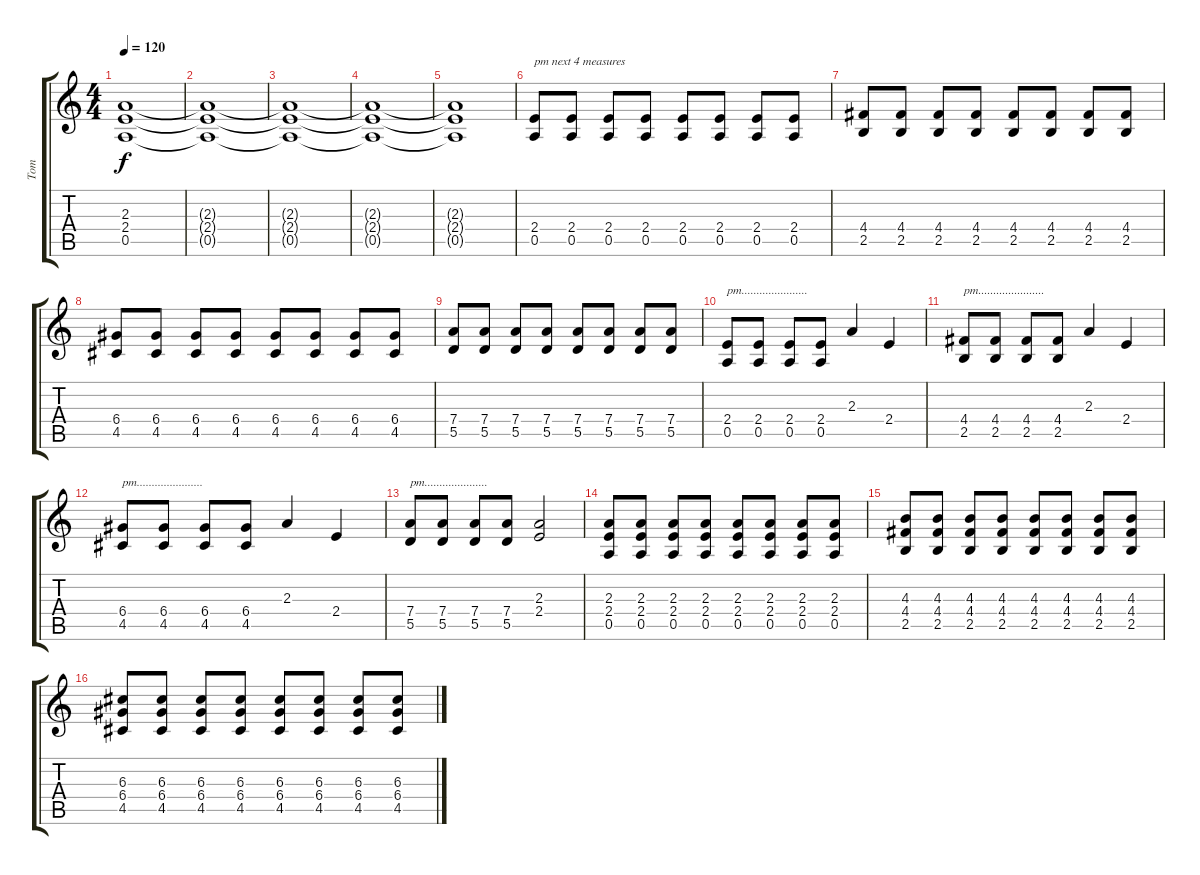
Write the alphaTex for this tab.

\track ("Tom" "Tom") {instrument acousticguitarnylon}
\staff {score tabs}
\tuning (E4 B3 G3 D3 A2 E2) {hide}
\ts (4 4)
\tempo 120
\clef g2
\ks c
(2.3 2.4 0.5).1{dy f instrument acousticguitarnylon} |
(2.3{t} 2.4{t} 0.5{t}).1 |
(2.3{t} 2.4{t} 0.5{t}).1 |
(2.3{t} 2.4{t} 0.5{t}).1 |
(2.3{t} 2.4{t} 0.5{t}).1 |
(2.4 0.5).8{txt "pm next 4 measures"} (2.4 0.5).8 (2.4 0.5).8 (2.4 0.5).8 (2.4 0.5).8 (2.4 0.5).8 (2.4 0.5).8 (2.4 0.5).8 |
(4.4 2.5).8 (4.4 2.5).8 (4.4 2.5).8 (4.4 2.5).8 (4.4 2.5).8 (4.4 2.5).8 (4.4 2.5).8 (4.4 2.5).8 |
(6.4 4.5).8 (6.4 4.5).8 (6.4 4.5).8 (6.4 4.5).8 (6.4 4.5).8 (6.4 4.5).8 (6.4 4.5).8 (6.4 4.5).8 |
(7.4 5.5).8 (7.4 5.5).8 (7.4 5.5).8 (7.4 5.5).8 (7.4 5.5).8 (7.4 5.5).8 (7.4 5.5).8 (7.4 5.5).8 |
(2.4 0.5).8{txt "pm......................"} (2.4 0.5).8 (2.4 0.5).8 (2.4 0.5).8 2.3.4 2.4.4 |
(4.4 2.5).8{txt "pm......................"} (4.4 2.5).8 (4.4 2.5).8 (4.4 2.5).8 2.3.4 2.4.4 |
(6.4 4.5).8{txt "pm......................"} (6.4 4.5).8 (6.4 4.5).8 (6.4 4.5).8 2.3.4 2.4.4 |
(7.4 5.5).8{txt "pm....................."} (7.4 5.5).8 (7.4 5.5).8 (7.4 5.5).8 (2.3 2.4).2 |
(2.3 2.4 0.5).8 (2.3 2.4 0.5).8 (2.3 2.4 0.5).8 (2.3 2.4 0.5).8 (2.3 2.4 0.5).8 (2.3 2.4 0.5).8 (2.3 2.4 0.5).8 (2.3 2.4 0.5).8 |
(4.3 4.4 2.5).8 (4.3 4.4 2.5).8 (4.3 4.4 2.5).8 (4.3 4.4 2.5).8 (4.3 4.4 2.5).8 (4.3 4.4 2.5).8 (4.3 4.4 2.5).8 (4.3 4.4 2.5).8 |
(6.3 6.4 4.5).8 (6.3 6.4 4.5).8 (6.3 6.4 4.5).8 (6.3 6.4 4.5).8 (6.3 6.4 4.5).8 (6.3 6.4 4.5).8 (6.3 6.4 4.5).8 (6.3 6.4 4.5).8
